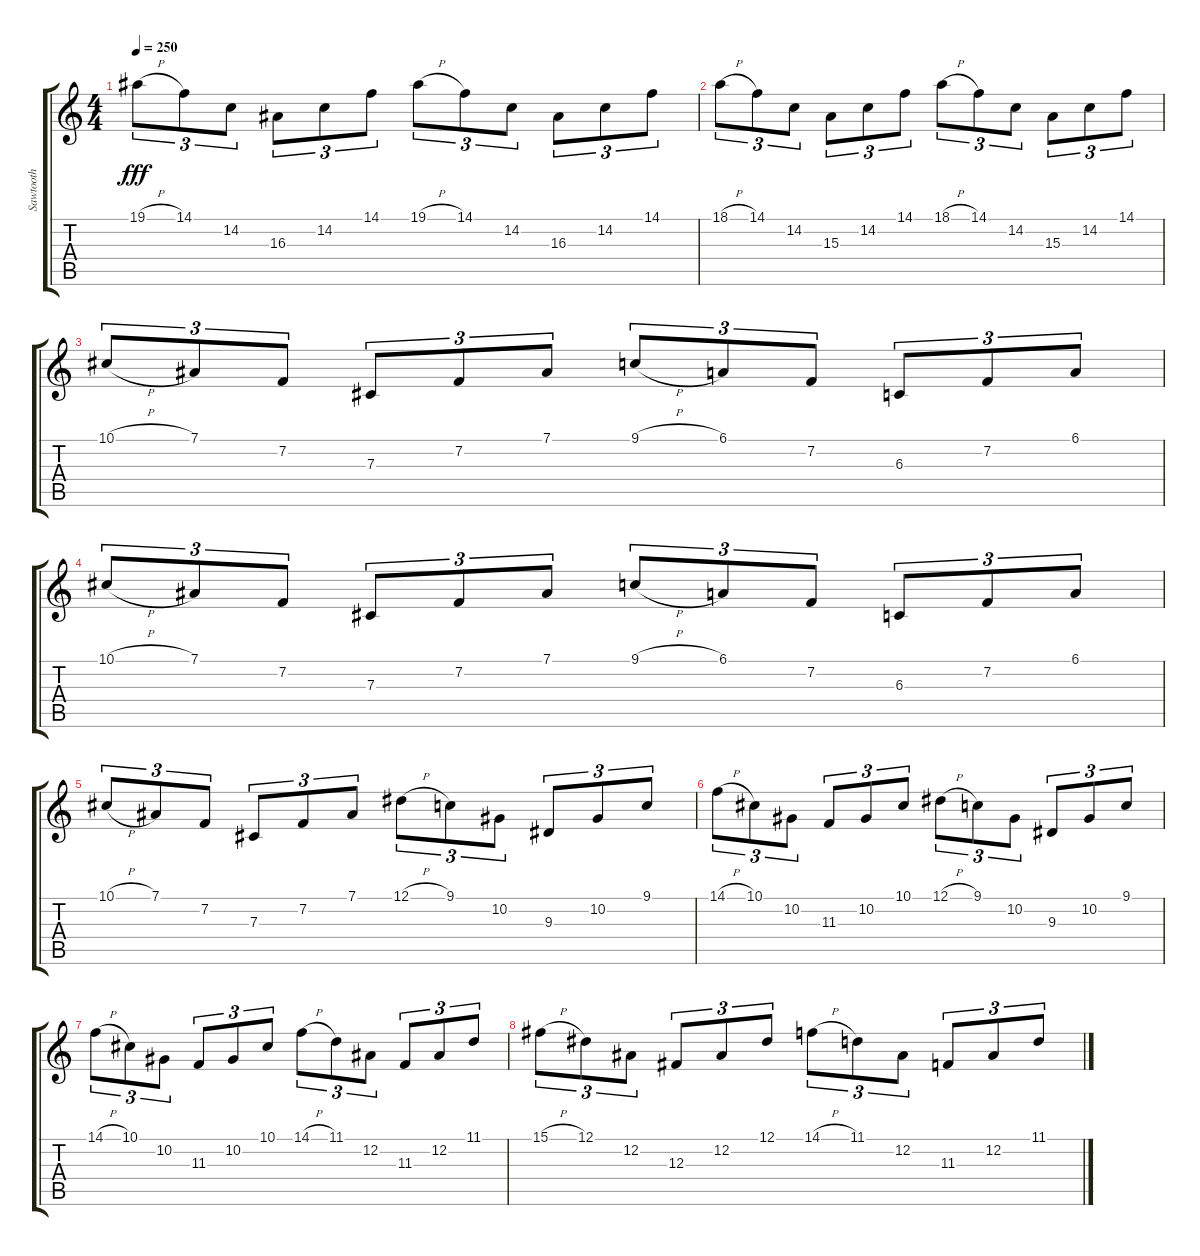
\track ("Sawtooth" "Sawtooth") {instrument lead2sawtooth}
\staff {score tabs}
\tuning (Eb4 Bb3 Gb3 Db3 Ab2 Eb2) {hide}
\ts (4 4)
\tempo 250
\clef g2
\ks c
19.1{h}.8{tu (3 2) dy fff} 14.1.8{tu (3 2)} 14.2.8{tu (3 2)} 16.3.8{tu (3 2)} 14.2.8{tu (3 2)} 14.1.8{tu (3 2)} 19.1{h}.8{tu (3 2)} 14.1.8{tu (3 2)} 14.2.8{tu (3 2)} 16.3.8{tu (3 2)} 14.2.8{tu (3 2)} 14.1.8{tu (3 2)} |
18.1{h}.8{tu (3 2)} 14.1.8{tu (3 2)} 14.2.8{tu (3 2)} 15.3.8{tu (3 2)} 14.2.8{tu (3 2)} 14.1.8{tu (3 2)} 18.1{h}.8{tu (3 2)} 14.1.8{tu (3 2)} 14.2.8{tu (3 2)} 15.3.8{tu (3 2)} 14.2.8{tu (3 2)} 14.1.8{tu (3 2)} |
10.1{h}.8{tu (3 2)} 7.1.8{tu (3 2)} 7.2.8{tu (3 2)} 7.3.8{tu (3 2)} 7.2.8{tu (3 2)} 7.1.8{tu (3 2)} 9.1{h}.8{tu (3 2)} 6.1.8{tu (3 2)} 7.2.8{tu (3 2)} 6.3.8{tu (3 2)} 7.2.8{tu (3 2)} 6.1.8{tu (3 2)} |
10.1{h}.8{tu (3 2)} 7.1.8{tu (3 2)} 7.2.8{tu (3 2)} 7.3.8{tu (3 2)} 7.2.8{tu (3 2)} 7.1.8{tu (3 2)} 9.1{h}.8{tu (3 2)} 6.1.8{tu (3 2)} 7.2.8{tu (3 2)} 6.3.8{tu (3 2)} 7.2.8{tu (3 2)} 6.1.8{tu (3 2)} |
10.1{h}.8{tu (3 2)} 7.1.8{tu (3 2)} 7.2.8{tu (3 2)} 7.3.8{tu (3 2)} 7.2.8{tu (3 2)} 7.1.8{tu (3 2)} 12.1{h}.8{tu (3 2)} 9.1.8{tu (3 2)} 10.2.8{tu (3 2)} 9.3.8{tu (3 2)} 10.2.8{tu (3 2)} 9.1.8{tu (3 2)} |
14.1{h}.8{tu (3 2)} 10.1.8{tu (3 2)} 10.2.8{tu (3 2)} 11.3.8{tu (3 2)} 10.2.8{tu (3 2)} 10.1.8{tu (3 2)} 12.1{h}.8{tu (3 2)} 9.1.8{tu (3 2)} 10.2.8{tu (3 2)} 9.3.8{tu (3 2)} 10.2.8{tu (3 2)} 9.1.8{tu (3 2)} |
14.1{h}.8{tu (3 2)} 10.1.8{tu (3 2)} 10.2.8{tu (3 2)} 11.3.8{tu (3 2)} 10.2.8{tu (3 2)} 10.1.8{tu (3 2)} 14.1{h}.8{tu (3 2)} 11.1.8{tu (3 2)} 12.2.8{tu (3 2)} 11.3.8{tu (3 2)} 12.2.8{tu (3 2)} 11.1.8{tu (3 2)} |
15.1{h}.8{tu (3 2)} 12.1.8{tu (3 2)} 12.2.8{tu (3 2)} 12.3.8{tu (3 2)} 12.2.8{tu (3 2)} 12.1.8{tu (3 2)} 14.1{h}.8{tu (3 2)} 11.1.8{tu (3 2)} 12.2.8{tu (3 2)} 11.3.8{tu (3 2)} 12.2.8{tu (3 2)} 11.1.8{tu (3 2)}
